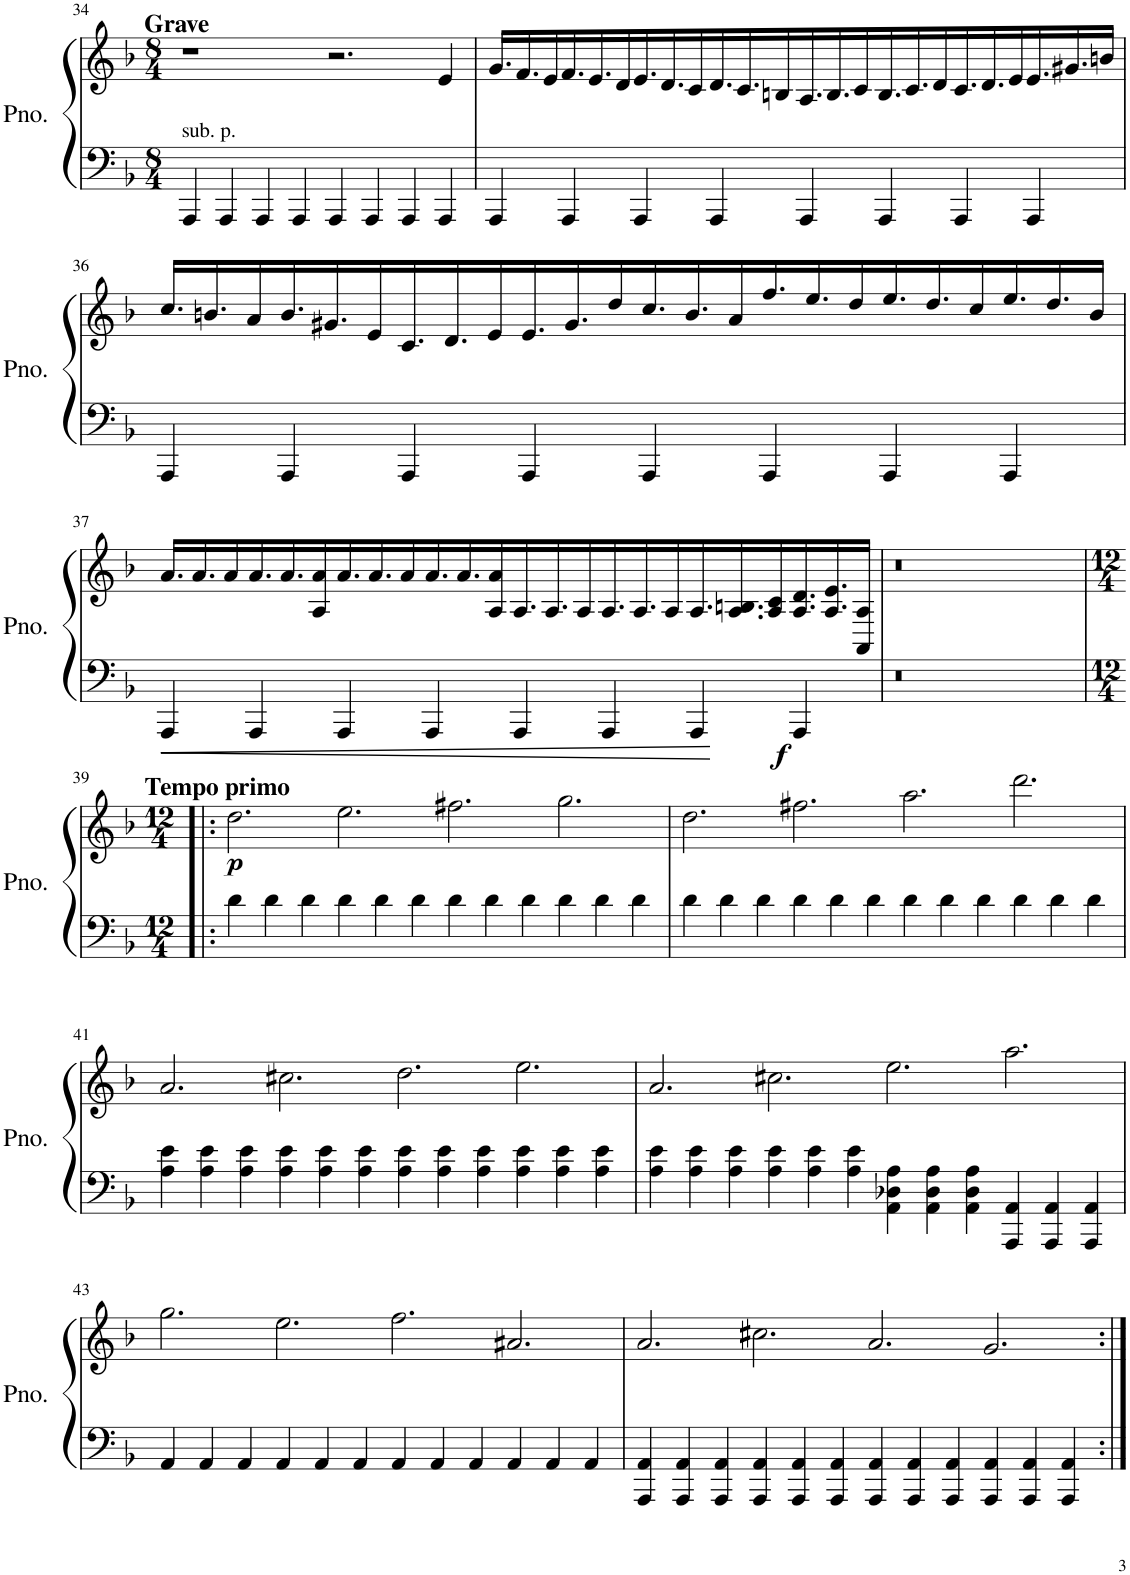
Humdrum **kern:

**kern	**kern	**dynam
*part1	*part1	*part1
*staff2	*staff1	*staff1/2
*I"Piano	*	*
*I'Pno.	*	*
!!LO:PB:g=z
*clefF4	*clefG2	*
*k[b-]	*k[b-]	*
*M8/4	*M8/4	*
=34	=34	=34
!	!LO:TX:a:B:t=Grave	!
!LO:TX:a:t=sub. p.	!	!
4AAA/	1r	.
4AAA/	.	.
4AAA/	.	.
4AAA/	.	.
4AAA/	2.r	.
4AAA/	.	.
4AAA/	.	.
4AAA/	4e/	.
=35	=35	=35
4AAA/	16.g/LL	.
.	16.f/	.
.	16e/	.
4AAA/	16.f/	.
.	16.e/	.
.	16d/	.
4AAA/	16.e/	.
.	16.d/	.
.	16c/	.
4AAA/	16.d/	.
.	16.c/	.
.	16Bn/	.
4AAA/	16.A/	.
.	16.B/	.
.	16c/	.
4AAA/	16.B/	.
.	16.c/	.
.	16d/	.
4AAA/	16.c/	.
.	16.d/	.
.	16e/	.
4AAA/	16.e/	.
.	16.g#X/	.
.	16bn/JJ	.
!!LO:LB:g=z
=36	=36	=36
4AAA/	16.cc/LL	.
.	16.bn/	.
.	16a/	.
4AAA/	16.b/	.
.	16.g#X/	.
.	16e/	.
4AAA/	16.c/	.
.	16.d/	.
.	16e/	.
4AAA/	16.e/	.
.	16.g#/	.
.	16dd/	.
4AAA/	16.cc/	.
.	16.b/	.
.	16a/	.
4AAA/	16.ff/	.
.	16.ee/	.
.	16dd/	.
4AAA/	16.ee/	.
.	16.dd/	.
.	16cc/	.
4AAA/	16.ee/	.
.	16.dd/	.
.	16b/JJ	.
!!LO:LB:g=z
=37	=37	=37
4AAA/	16.a/LL	.
.	16.a/	.
.	16a/	.
4AAA/	16.a/	.
.	16.a/	.
.	16A/ 16a/	.
4AAA/	16.a/	.
.	16.a/	.
.	16a/	.
4AAA/	16.a/	.
.	16.a/	.
.	16A/ 16a/	.
4AAA/	16.A/	.
.	16.A/	.
.	16A/	.
4AAA/	16.A/	.
.	16.A/	.
.	16A/	.
4AAA/	16.A/	.
.	16.A/ 16.Bn/	.
.	16A/ 16c/	.
!	!	!LO:DY:b=2
4AAA/	16.A/ 16.d/	f
.	16.A/ 16.e/	.
.	16AA/ 16A/JJ	.
=38	=38	=38
0r	0r	.
!!LO:LB:g=z
=39!|:	=39!|:	=39!|:
*M12/4	*M12/4	*
!	!LO:TX:a:B:t=Tempo primo	!
!	!	!LO:DY:b
4d\	2.dd\	p
4d\	.	.
4d\	.	.
4d\	2.ee\	.
4d\	.	.
4d\	.	.
4d\	2.ff#X\	.
4d\	.	.
4d\	.	.
4d\	2.gg\	.
4d\	.	.
4d\	.	.
=40	=40	=40
4d\	2.dd\	.
4d\	.	.
4d\	.	.
4d\	2.ff#X\	.
4d\	.	.
4d\	.	.
4d\	2.aa\	.
4d\	.	.
4d\	.	.
4d\	2.ddd\	.
4d\	.	.
4d\	.	.
!!LO:LB:g=z
=41	=41	=41
4A\ 4e\	2.a/	.
4A\ 4e\	.	.
4A\ 4e\	.	.
4A\ 4e\	2.cc#X\	.
4A\ 4e\	.	.
4A\ 4e\	.	.
4A\ 4e\	2.dd\	.
4A\ 4e\	.	.
4A\ 4e\	.	.
4A\ 4e\	2.ee\	.
4A\ 4e\	.	.
4A\ 4e\	.	.
=42	=42	=42
4A\ 4e\	2.a/	.
4A\ 4e\	.	.
4A\ 4e\	.	.
4A\ 4e\	2.cc#X\	.
4A\ 4e\	.	.
4A\ 4e\	.	.
4AA\ 4D-X\ 4A\	2.ee\	.
4AA\ 4D-\ 4A\	.	.
4AA\ 4D-\ 4A\	.	.
4AAA/ 4AA/	2.aa\	.
4AAA/ 4AA/	.	.
4AAA/ 4AA/	.	.
!!LO:LB:g=z
=43	=43	=43
4AA/	2.gg\	.
4AA/	.	.
4AA/	.	.
4AA/	2.ee\	.
4AA/	.	.
4AA/	.	.
4AA/	2.ff\	.
4AA/	.	.
4AA/	.	.
4AA/	2.a#X/	.
4AA/	.	.
4AA/	.	.
=44	=44	=44
4AAA/ 4AA/	2.a/	.
4AAA/ 4AA/	.	.
4AAA/ 4AA/	.	.
4AAA/ 4AA/	2.cc#X\	.
4AAA/ 4AA/	.	.
4AAA/ 4AA/	.	.
4AAA/ 4AA/	2.a/	.
4AAA/ 4AA/	.	.
4AAA/ 4AA/	.	.
4AAA/ 4AA/	2.g/	.
4AAA/ 4AA/	.	.
4AAA/ 4AA/	.	.
=:|!	=:|!	=:|!
*-	*-	*-
